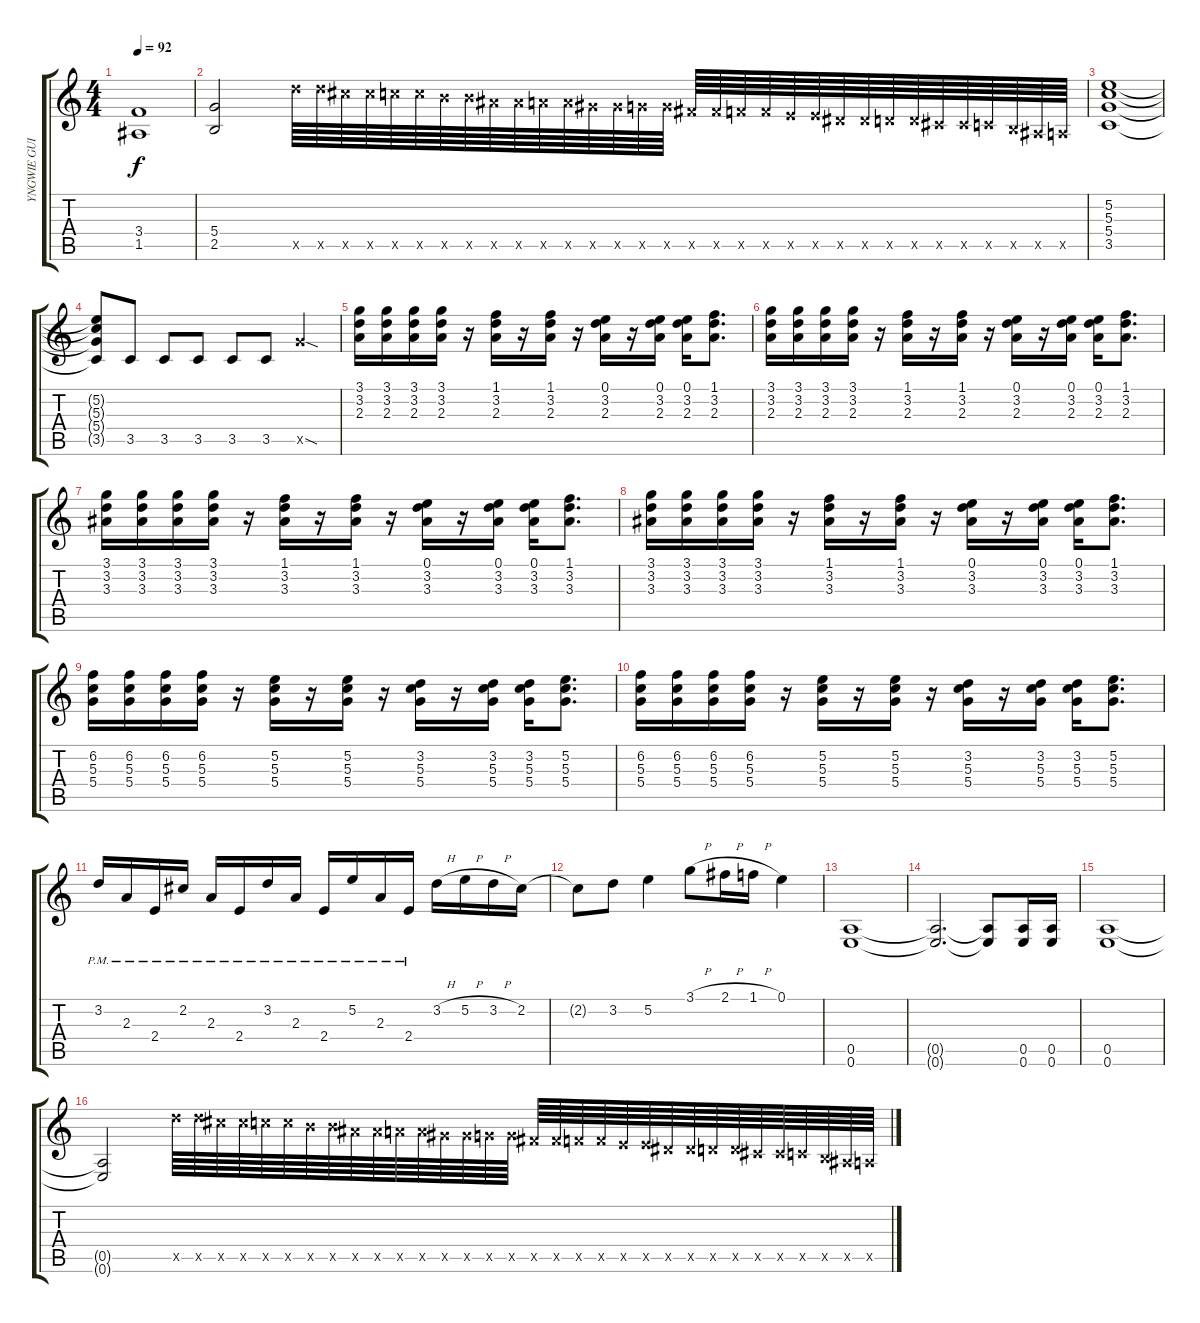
\track ("YNGWIE GUITAR 1" "YNGWIE GUI") {instrument overdrivenguitar}
\staff {score tabs}
\tuning (E4 B3 G3 D3 A2 E2) {hide}
\ts (4 4)
\tempo 92
\clef g2
\ks c
(3.4 1.5).1{dy f} |
(5.4 2.5).2 17.5{x}.64 17.5{x}.64 16.5{x}.64 16.5{x}.64 15.5{x}.64 15.5{x}.64 14.5{x}.64 14.5{x}.64 13.5{x}.64 13.5{x}.64 12.5{x}.64 12.5{x}.64 11.5{x}.64 11.5{x}.64 10.5{x}.64 10.5{x}.64 9.5{x}.64 9.5{x}.64 8.5{x}.64 8.5{x}.64 7.5{x}.64 7.5{x}.64 6.5{x}.64 6.5{x}.64 5.5{x}.64 5.5{x}.64 4.5{x}.64 4.5{x}.64 3.5{x}.64 2.5{x}.64 1.5{x}.64 0.5{x}.64 |
(5.2 5.3 5.4 3.5).1 |
(5.2{t} 5.3{t} 5.4{t} 3.5{t}).8 3.5.8 3.5.8 3.5.8 3.5.8 3.5.8 10.5{sod x}.4 |
(3.1 3.2 2.3).16 (3.1 3.2 2.3).16 (3.1 3.2 2.3).16 (3.1 3.2 2.3).16 r.16 (1.1 3.2 2.3).16 r.16 (1.1 3.2 2.3).16 r.16 (0.1 3.2 2.3).16 r.16 (0.1 3.2 2.3).16 (0.1 3.2 2.3).16 (1.1 3.2 2.3).8{d} |
(3.1 3.2 2.3).16 (3.1 3.2 2.3).16 (3.1 3.2 2.3).16 (3.1 3.2 2.3).16 r.16 (1.1 3.2 2.3).16 r.16 (1.1 3.2 2.3).16 r.16 (0.1 3.2 2.3).16 r.16 (0.1 3.2 2.3).16 (0.1 3.2 2.3).16 (1.1 3.2 2.3).8{d} |
(3.1 3.2 3.3).16 (3.1 3.2 3.3).16 (3.1 3.2 3.3).16 (3.1 3.2 3.3).16 r.16 (1.1 3.2 3.3).16 r.16 (1.1 3.2 3.3).16 r.16 (0.1 3.2 3.3).16 r.16 (0.1 3.2 3.3).16 (0.1 3.2 3.3).16 (1.1 3.2 3.3).8{d} |
(3.1 3.2 3.3).16 (3.1 3.2 3.3).16 (3.1 3.2 3.3).16 (3.1 3.2 3.3).16 r.16 (1.1 3.2 3.3).16 r.16 (1.1 3.2 3.3).16 r.16 (0.1 3.2 3.3).16 r.16 (0.1 3.2 3.3).16 (0.1 3.2 3.3).16 (1.1 3.2 3.3).8{d} |
(6.2 5.3 5.4).16 (6.2 5.3 5.4).16 (6.2 5.3 5.4).16 (6.2 5.3 5.4).16 r.16 (5.2 5.3 5.4).16 r.16 (5.2 5.3 5.4).16 r.16 (3.2 5.3 5.4).16 r.16 (3.2 5.3 5.4).16 (3.2 5.3 5.4).16 (5.2 5.3 5.4).8{d} |
(6.2 5.3 5.4).16 (6.2 5.3 5.4).16 (6.2 5.3 5.4).16 (6.2 5.3 5.4).16 r.16 (5.2 5.3 5.4).16 r.16 (5.2 5.3 5.4).16 r.16 (3.2 5.3 5.4).16 r.16 (3.2 5.3 5.4).16 (3.2 5.3 5.4).16 (5.2 5.3 5.4).8{d} |
3.2{pm}.16 2.3{pm}.16 2.4{pm}.16 2.2{pm}.16 2.3{pm}.16 2.4{pm}.16 3.2{pm}.16 2.3{pm}.16 2.4{pm}.16 5.2{pm}.16 2.3{pm}.16 2.4{pm}.16 3.2{h}.16 5.2{h}.16 3.2{h}.16 2.2.16 |
2.2{t}.8 3.2.8 5.2.4 3.1{h}.8 2.1{h}.16 1.1{h}.16 0.1.4 |
(0.5 0.6).1 |
(0.5{t} 0.6{t}).2{d} (0.5{t} 0.6{t}).8 (0.5 0.6).16 (0.5 0.6).16 |
(0.5 0.6).1 |
(0.5{t} 0.6{t}).2 17.5{x}.64 17.5{x}.64 16.5{x}.64 16.5{x}.64 15.5{x}.64 15.5{x}.64 14.5{x}.64 14.5{x}.64 13.5{x}.64 13.5{x}.64 12.5{x}.64 12.5{x}.64 11.5{x}.64 11.5{x}.64 10.5{x}.64 10.5{x}.64 9.5{x}.64 9.5{x}.64 8.5{x}.64 8.5{x}.64 7.5{x}.64 7.5{x}.64 6.5{x}.64 6.5{x}.64 5.5{x}.64 5.5{x}.64 4.5{x}.64 4.5{x}.64 3.5{x}.64 2.5{x}.64 1.5{x}.64 0.5{x}.64
